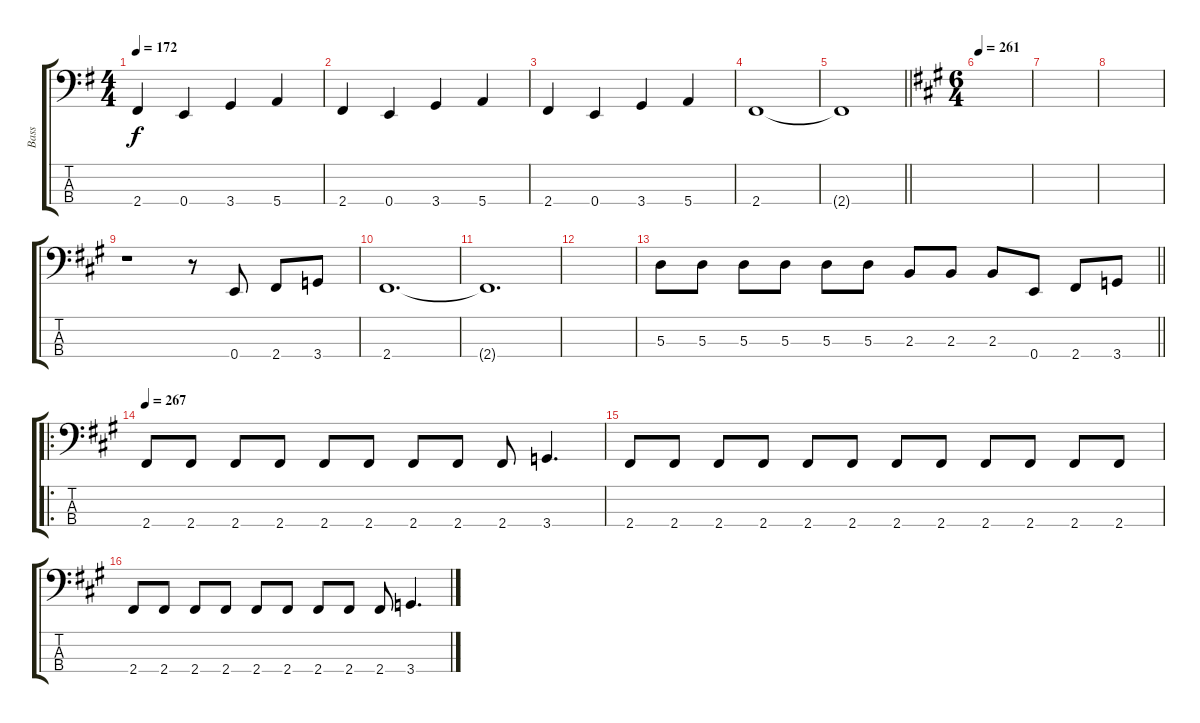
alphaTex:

\track ("Bass" "Bass") {instrument electricbasspick}
\staff {score tabs}
\tuning (G2 D2 A1 E1) {hide}
\ts (4 4)
\tempo 172
\clef f4
\ks g
2.4.4{dy f} 0.4.4 3.4.4 5.4.4 |
2.4.4 0.4.4 3.4.4 5.4.4 |
2.4.4 0.4.4 3.4.4 5.4.4 |
2.4.1 |
\barLineRight lightlight
2.4{t}.1 |
\ts (6 4)
\tempo 261
\ks a
|
|
|
r.1 r.8 0.4.8 2.4.8 3.4.8 |
2.4.1{d} |
2.4{t}.1{d} |
|
\barLineRight lightlight
5.3.8 5.3.8 5.3.8 5.3.8 5.3.8 5.3.8 2.3.8 2.3.8 2.3.8 0.4.8 2.4.8 3.4.8 |
\ro
\tempo 267
2.4.8 2.4.8 2.4.8 2.4.8 2.4.8 2.4.8 2.4.8 2.4.8 2.4.8 3.4.4{d} |
2.4.8 2.4.8 2.4.8 2.4.8 2.4.8 2.4.8 2.4.8 2.4.8 2.4.8 2.4.8 2.4.8 2.4.8 |
2.4.8 2.4.8 2.4.8 2.4.8 2.4.8 2.4.8 2.4.8 2.4.8 2.4.8 3.4.4{d}
